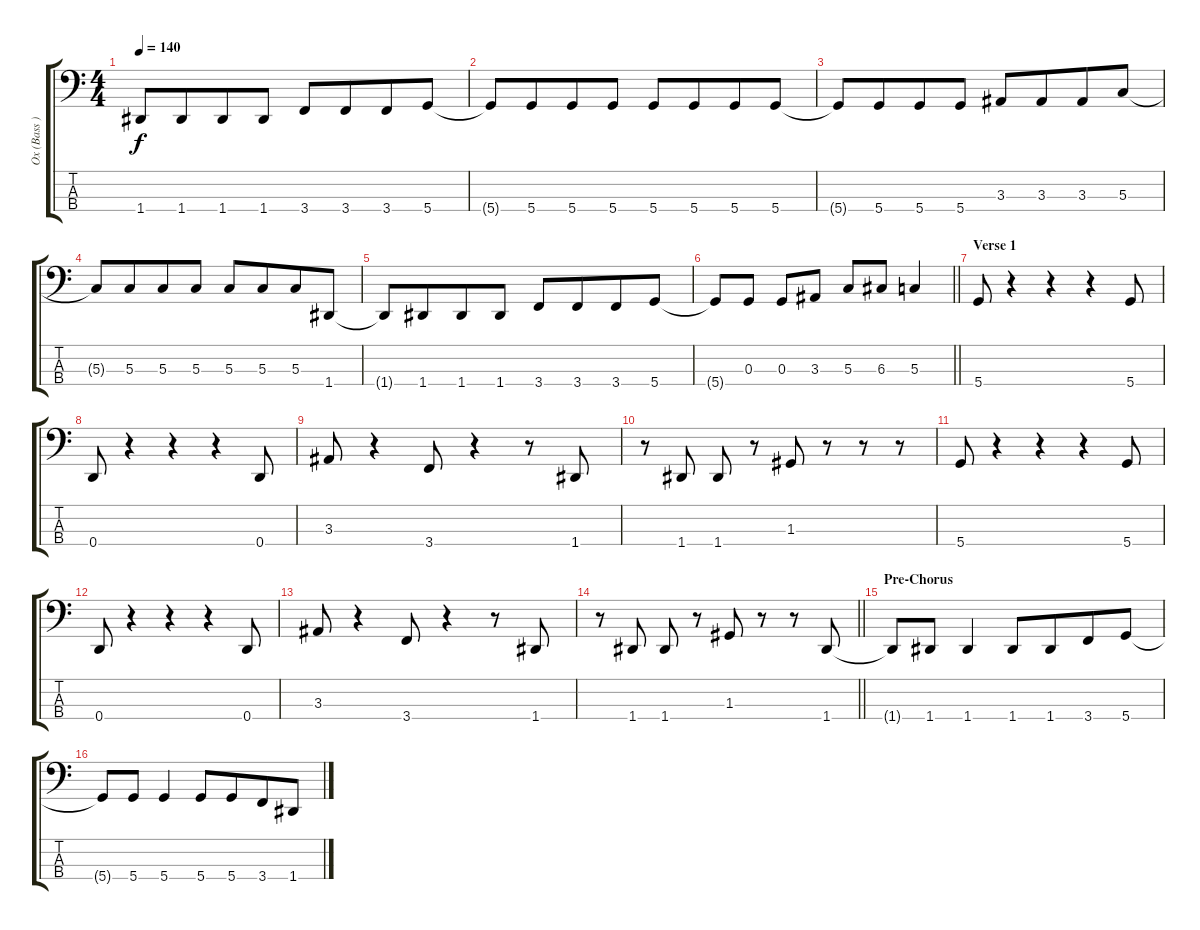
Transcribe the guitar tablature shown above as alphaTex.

\track ("Ox (Bass )" "Ox (Bass )") {instrument electricbassfinger}
\staff {score tabs}
\tuning (F2 C2 G1 D1) {hide}
\ts (4 4)
\tempo 140
\clef f4
\ks c
1.4{t}.8{dy f} 1.4.8{beam merge} 1.4.8 1.4.8 3.4.8 3.4.8{beam merge} 3.4.8 5.4.8 |
5.4{t}.8 5.4.8{beam merge} 5.4.8 5.4.8 5.4.8 5.4.8{beam merge} 5.4.8 5.4.8 |
5.4{t}.8 5.4.8{beam merge} 5.4.8 5.4.8 3.3.8 3.3.8{beam merge} 3.3.8 5.3.8 |
5.3{t}.8 5.3.8{beam merge} 5.3.8 5.3.8 5.3.8 5.3.8{beam merge} 5.3.8 1.4.8 |
1.4{t}.8 1.4.8{beam merge} 1.4.8 1.4.8 3.4.8 3.4.8{beam merge} 3.4.8 5.4.8 |
\barLineRight lightlight
5.4{t}.8 0.3.8 0.3.8 3.3.8 5.3.8 6.3.8 5.3.4 |
\section ("" "Verse 1")
5.4.8 r.4 r.4 r.4 5.4.8 |
0.4.8 r.4 r.4 r.4 0.4.8 |
3.3.8 r.4 3.4.8 r.4 r.8 1.4.8 |
r.8 1.4.8 1.4.8 r.8 1.3.8 r.8 r.8 r.8 |
5.4.8 r.4 r.4 r.4 5.4.8 |
0.4.8 r.4 r.4 r.4 0.4.8 |
3.3.8 r.4 3.4.8 r.4 r.8 1.4.8 |
\barLineRight lightlight
r.8 1.4.8 1.4.8 r.8 1.3.8 r.8 r.8 1.4.8 |
\section ("" "Pre-Chorus")
1.4{t}.8 1.4.8 1.4.4 1.4.8 1.4.8{beam merge} 3.4.8 5.4.8 |
5.4{t}.8 5.4.8 5.4.4 5.4.8 5.4.8{beam merge} 3.4.8 1.4.8
